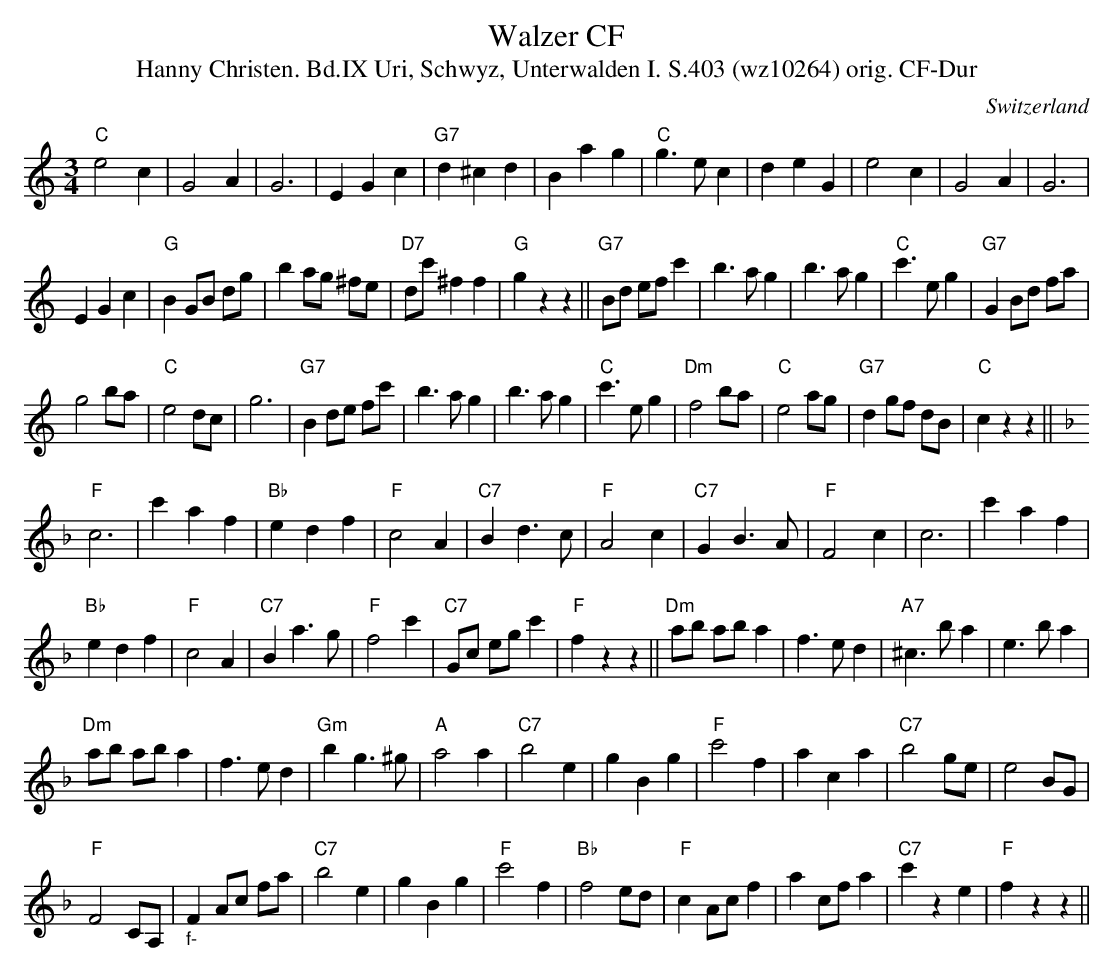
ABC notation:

X:1
T: Walzer CF
T:Hanny Christen. Bd.IX Uri, Schwyz, Unterwalden I. S.403 (wz10264) orig. CF-Dur
M:3/4
L:1/4
O:Switzerland
K:C major
"C"e2c | G2A | G3 | EGc | "G7"d^cd | Bag | "C"g>ec | deG | e2c | G2A | G3 |
EGc | [L:1/8] "G"B2 GB dg | b2 ag ^fe | "D7"dc' ^f2 f2 | "G"g2 z2z2 || "G7"Bd ef c'2 | b3a g2 | b3a g2 | "C"c'3e g2 | "G7"G2 Bd fa |
g4 ba | "C"e4 dc | g6 | "G7"B2 de fc' | b3a g2 | b3a g2 | "C"c'3e g2 | "Dm"f4 ba | "C"e4 ag | "G7"d2 gf dB | "C"c2 z2z2 || [K:F] [L:1/4]
"F"c3 | c'af | "Bb"edf | "F"c2A | "C7"Bd>c | "F"A2c | "C7"GB>A | "F"F2c | c3 | c'af |
"Bb"edf | "F"c2A | "C7"Ba>g | "F"f2c' | [L:1/8] "C7"Gc eg c'2 | "F"f2 z2z2 || "Dm"ab ab a2 | f3e d2 | "A7"^c3b a2 | e3b a2 |
"Dm"ab ab a2 | f3e d2 | "Gm"b2g3^g | [L:1/4] "A"a2a |  "C7"b2e | gBg | "F"c'2f | aca | "C7"b2 g/e/ | e2 B/G/ |
"F"F2 C/A,/ | "_f-"F A/c/ f/a/ | "C7"b2e | gBg | "F"c'2f | "Bb"f2 e/d/ | "F"c A/c/ f | a c/f/ a | "C7"c'ze | "F"f zz ||
